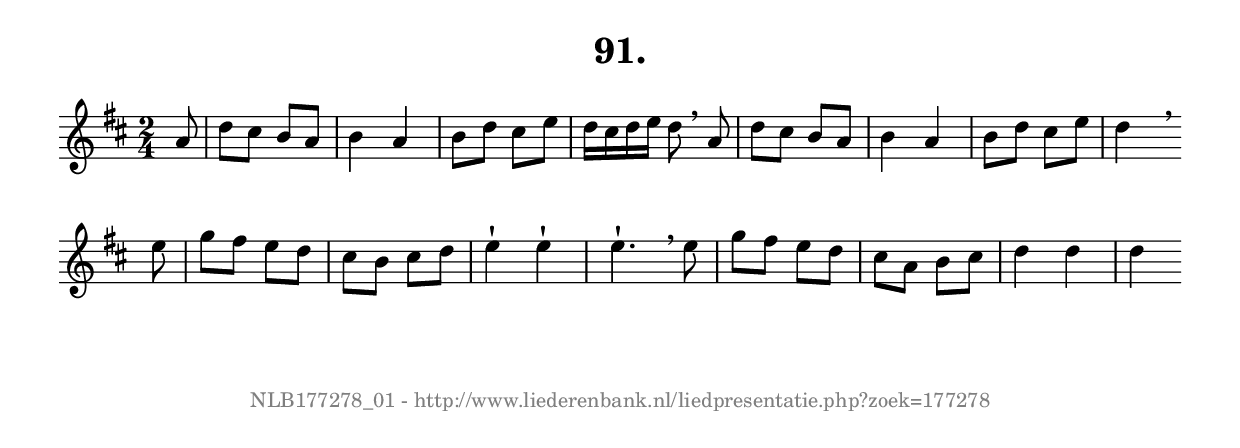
%
% produced by wce2krn 1.64 (7 June 2014)
%
\version"2.16"
#(append! paper-alist '(("long" . (cons (* 210 mm) (* 2000 mm)))))
#(set-default-paper-size "long")
sb = {\breathe}
mBreak = {\breathe }
bBreak = {\breathe }
x = {\once\override NoteHead #'style = #'cross }
gl=\glissando
itime={\override Staff.TimeSignature #'stencil = ##f }
ficta = {\once\set suggestAccidentals = ##t}
fine = {\once\override Score.RehearsalMark #'self-alignment-X = #1 \mark \markup {\italic{Fine}}}
dc = {\once\override Score.RehearsalMark #'self-alignment-X = #1 \mark \markup {\italic{D.C.}}}
dcf = {\once\override Score.RehearsalMark #'self-alignment-X = #1 \mark \markup {\italic{D.C. al Fine}}}
dcc = {\once\override Score.RehearsalMark #'self-alignment-X = #1 \mark \markup {\italic{D.C. al Coda}}}
ds = {\once\override Score.RehearsalMark #'self-alignment-X = #1 \mark \markup {\italic{D.S.}}}
dsf = {\once\override Score.RehearsalMark #'self-alignment-X = #1 \mark \markup {\italic{D.S. al Fine}}}
dsc = {\once\override Score.RehearsalMark #'self-alignment-X = #1 \mark \markup {\italic{D.S. al Coda}}}
pv = {\set Score.repeatCommands = #'((volta "1"))}
sv = {\set Score.repeatCommands = #'((volta "2"))}
tv = {\set Score.repeatCommands = #'((volta "3"))}
qv = {\set Score.repeatCommands = #'((volta "4"))}
xv = {\set Score.repeatCommands = #'((volta #f))}
\header{ tagline = ""
title = "91."
}
\score {{
\key d \major
\relative g'
{
\set melismaBusyProperties = #'()
\partial 32*4
\time 2/4
\tempo 4=120
\override Score.MetronomeMark #'transparent = ##t
\override Score.RehearsalMark #'break-visibility = #(vector #t #t #f)
a8 d cis b a b4 a b8 d cis e d16 cis d e d8 \sb a d cis b a b4 a b8 d cis e d4 s8 \bar ":|:" \bBreak
e8 g fis e d cis b cis d e4^\staccatissimo e^\staccatissimo e4.^\staccatissimo \sb e8 g fis e d cis a b cis d4 d d \bar ":|"
 }}
 \midi { }
 \layout {
            indent = 0.0\cm
}
}
\markup { \vspace #0 } \markup { \with-color #grey \fill-line { \center-column { \smaller "NLB177278_01 - http://www.liederenbank.nl/liedpresentatie.php?zoek=177278" } } }
